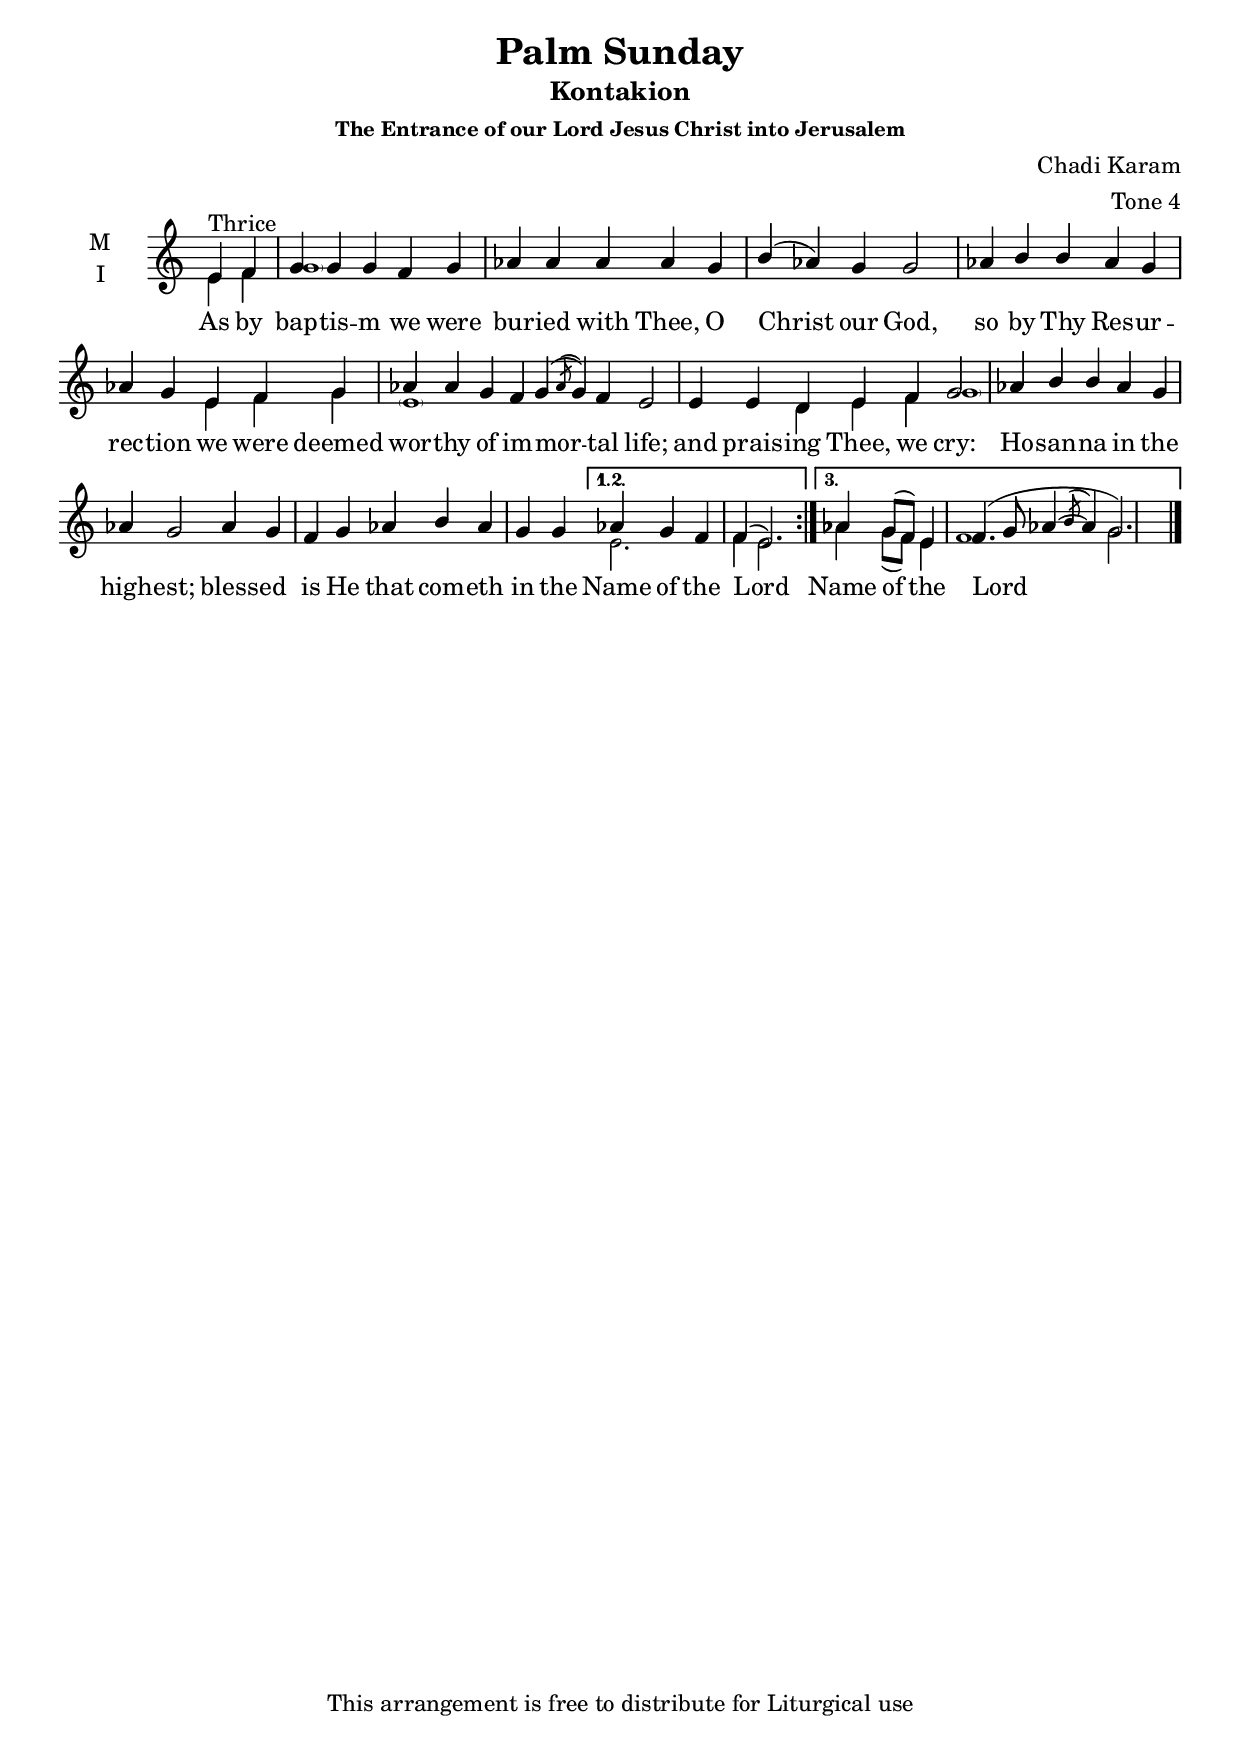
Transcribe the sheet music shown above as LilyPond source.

\version "2.18.2"

\header {
  title = "Palm Sunday"
  subtitle = "Kontakion"
  subsubtitle = "The Entrance of our Lord Jesus Christ into Jerusalem"
  composer = "Chadi Karam"
  arranger = "Tone 4"
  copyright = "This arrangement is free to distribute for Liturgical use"
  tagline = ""
}
\version "2.18.2"

threebm= \set Timing.measureLength = #(ly:make-moment 5/4)
fivebm= \set Timing.measureLength = #(ly:make-moment 5/4)
sevenbm= \set Timing.measureLength = #(ly:make-moment 7/4)
ninebm= \set Timing.measureLength = #(ly:make-moment 9/4)

global = {
  \time 5/4 % Starts with
  \key c \major
  \set Timing.defaultBarType = "" %% Only put bar lines where I say
}

lyricText = \lyricmode {
  As by bap -- tis -- m we were bur -- ied with Thee, O Christ our God,
  so by Thy Res -- ur -- rec -- tion we were deemed wor -- thy of im -- mor -- tal life;
  and prais -- ing Thee, we cry:
  Ho -- san -- na in the high -- est;
  bless -- ed is He that com -- eth in the
    Name of the Lord
    Name of the Lord
}

melody = \relative g' { \global % Leave these here for key to display
  \repeat volta 3 { \partial 2 e4^"Thrice" f | g g g f g aes aes aes aes g b( aes) g g2 |
    aes4 b b aes g | aes g e f g |\ninebm aes aes g f g( \acciaccatura {aes8} g4) f e2 |
    \sevenbm e4 e d e f g2 |
    \fivebm aes4 b b aes g |\threebm aes g2 |
    \fivebm aes4 g f g aes b aes g g
  }
  \alternative {
          { aes4 g f f( e2.) \bar ":|." }
          { aes4 g8( f) e4 f4.( g8 aes4~ \acciaccatura{b8} aes4 g2.) \bar "|." }
  }
}

ison = \relative c' { \global \tiny
  \repeat volta 3 {  e4 f \parenthesize g1 s s s s s2
    e4 f g \parenthesize e1 s s2.
    d4 e f \parenthesize g1 s s s s2.
  }
  \alternative {
    {e2. f4 e2.}
    {aes4 g8( f) e4 f1 g2.}
  }
}

\score {
  \new ChoirStaff <<
    \new Staff \with {
      % Setting the accidentalStyle to modern-voice-cautionary results in
      % explicitly printing the cancellation of sharps/flats, even if
      % a bar-line passes.  It prints these cancellations in brackets.
      \accidentalStyle StaffGroup.modern-voice-cautionary
      midiInstrument = "choir aahs"
      instrumentName = \markup \center-column { M I }
    } <<
      \new Voice = "melody" { \voiceOne \melody }
      \new Voice = "ison" { \voiceTwo \ison }
    >>
    \new Lyrics \with {
      \override VerticalAxisGroup #'staff-affinity = #CENTER
    } \lyricsto "melody" \lyricText

  >>
  \layout {
    \context {
      \Staff
      \remove "Time_signature_engraver"
    }
    \context {
      \Score
      \omit BarNumber
    }
  }
  \midi { \tempo 4 = 150
          \context {
            \Voice
            \remove "Dynamic_performer"
    }
  }
}

